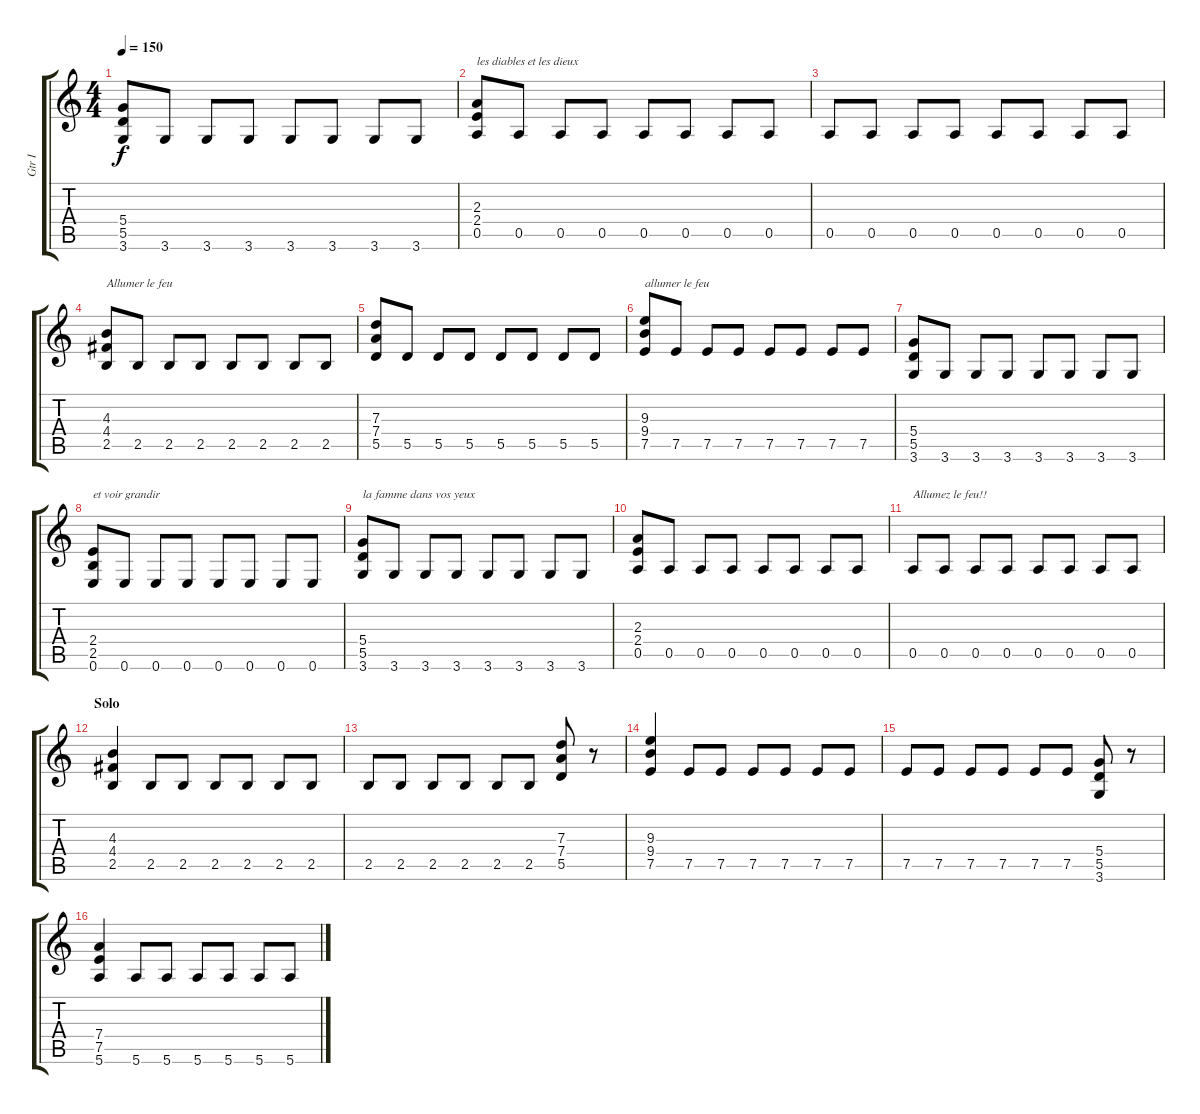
\track ("Gtr I" "Gtr I") {instrument distortionguitar}
\staff {score tabs}
\tuning (E4 B3 G3 D3 A2 E2) {hide}
\ts (4 4)
\tempo 150
\clef g2
\ks c
(5.4 5.5 3.6).8{dy f} 3.6.8 3.6.8 3.6.8 3.6.8 3.6.8 3.6.8 3.6.8 |
(2.3 2.4 0.5).8{txt "les diables et les dieux"} 0.5.8 0.5.8 0.5.8 0.5.8 0.5.8 0.5.8 0.5.8 |
0.5.8 0.5.8 0.5.8 0.5.8 0.5.8 0.5.8 0.5.8 0.5.8 |
(4.3 4.4 2.5).8{txt "Allumer le feu"} 2.5.8 2.5.8 2.5.8 2.5.8 2.5.8 2.5.8 2.5.8 |
(7.3 7.4 5.5).8 5.5.8 5.5.8 5.5.8 5.5.8 5.5.8 5.5.8 5.5.8 |
(9.3 9.4 7.5).8{txt "allumer le feu"} 7.5.8 7.5.8 7.5.8 7.5.8 7.5.8 7.5.8 7.5.8 |
(5.4 5.5 3.6).8 3.6.8 3.6.8 3.6.8 3.6.8 3.6.8 3.6.8 3.6.8 |
(2.4 2.5 0.6).8{txt "et voir grandir"} 0.6.8 0.6.8 0.6.8 0.6.8 0.6.8 0.6.8 0.6.8 |
(5.4 5.5 3.6).8{txt "la famme dans vos yeux"} 3.6.8 3.6.8 3.6.8 3.6.8 3.6.8 3.6.8 3.6.8 |
(2.3 2.4 0.5).8 0.5.8 0.5.8 0.5.8 0.5.8 0.5.8 0.5.8 0.5.8 |
0.5.8{txt "Allumez le feu!!"} 0.5.8 0.5.8 0.5.8 0.5.8 0.5.8 0.5.8 0.5.8 |
\section ("" "Solo")
(4.3 4.4 2.5).4 2.5.8 2.5.8 2.5.8 2.5.8 2.5.8 2.5.8 |
2.5.8 2.5.8 2.5.8 2.5.8 2.5.8 2.5.8 (7.3 7.4 5.5).8 r.8 |
(9.3 9.4 7.5).4 7.5.8 7.5.8 7.5.8 7.5.8 7.5.8 7.5.8 |
7.5.8 7.5.8 7.5.8 7.5.8 7.5.8 7.5.8 (5.4 5.5 3.6).8 r.8 |
(7.4 7.5 5.6).4 5.6.8 5.6.8 5.6.8 5.6.8 5.6.8 5.6.8
